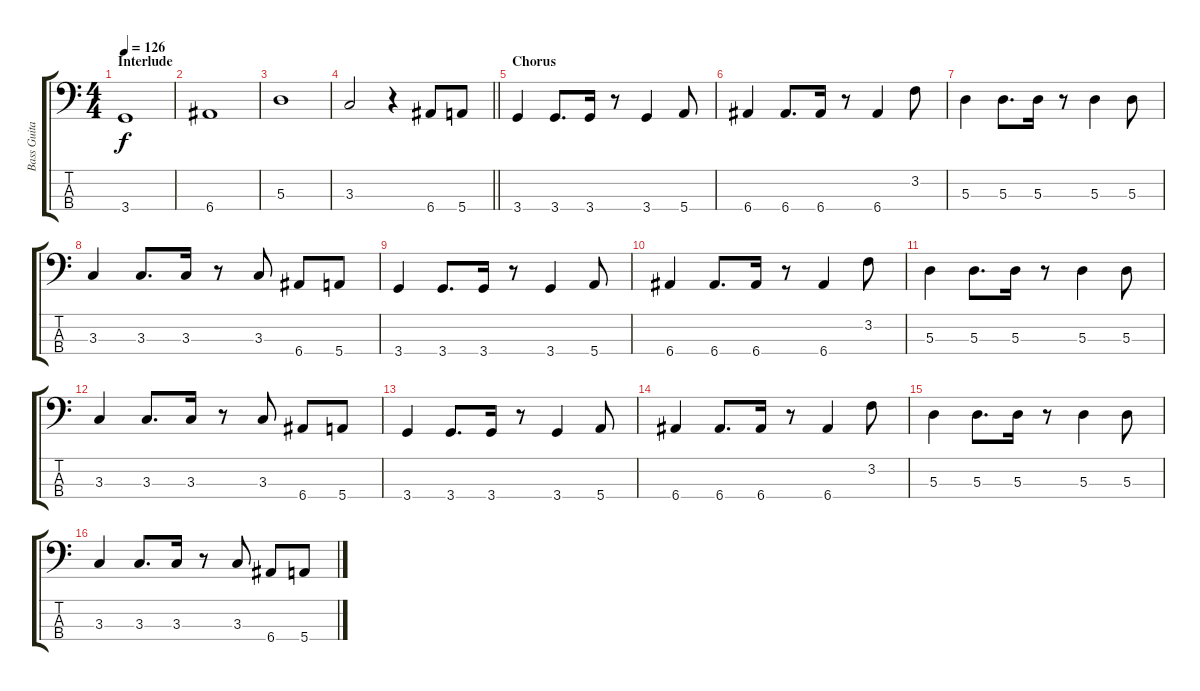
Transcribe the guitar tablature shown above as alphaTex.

\track ("Bass Guitar" "Bass Guita") {instrument electricbassfinger}
\staff {score tabs}
\tuning (G2 D2 A1 E1) {hide}
\ts (4 4)
\section ("" "Interlude")
\tempo 126
\clef f4
\ks c
3.4.1{dy f} |
6.4.1 |
5.3.1 |
\barLineRight lightlight
3.3.2 r.4 6.4.8 5.4.8 |
\section ("" "Chorus")
3.4.4 3.4.8{d} 3.4.16 r.8 3.4.4 5.4.8 |
6.4.4 6.4.8{d} 6.4.16 r.8 6.4.4 3.2.8 |
5.3.4 5.3.8{d} 5.3.16 r.8 5.3.4 5.3.8 |
3.3.4 3.3.8{d} 3.3.16 r.8 3.3.8 6.4.8 5.4.8 |
3.4.4 3.4.8{d} 3.4.16 r.8 3.4.4 5.4.8 |
6.4.4 6.4.8{d} 6.4.16 r.8 6.4.4 3.2.8 |
5.3.4 5.3.8{d} 5.3.16 r.8 5.3.4 5.3.8 |
3.3.4 3.3.8{d} 3.3.16 r.8 3.3.8 6.4.8 5.4.8 |
3.4.4 3.4.8{d} 3.4.16 r.8 3.4.4 5.4.8 |
6.4.4 6.4.8{d} 6.4.16 r.8 6.4.4 3.2.8 |
5.3.4 5.3.8{d} 5.3.16 r.8 5.3.4 5.3.8 |
3.3.4 3.3.8{d} 3.3.16 r.8 3.3.8 6.4.8 5.4.8
